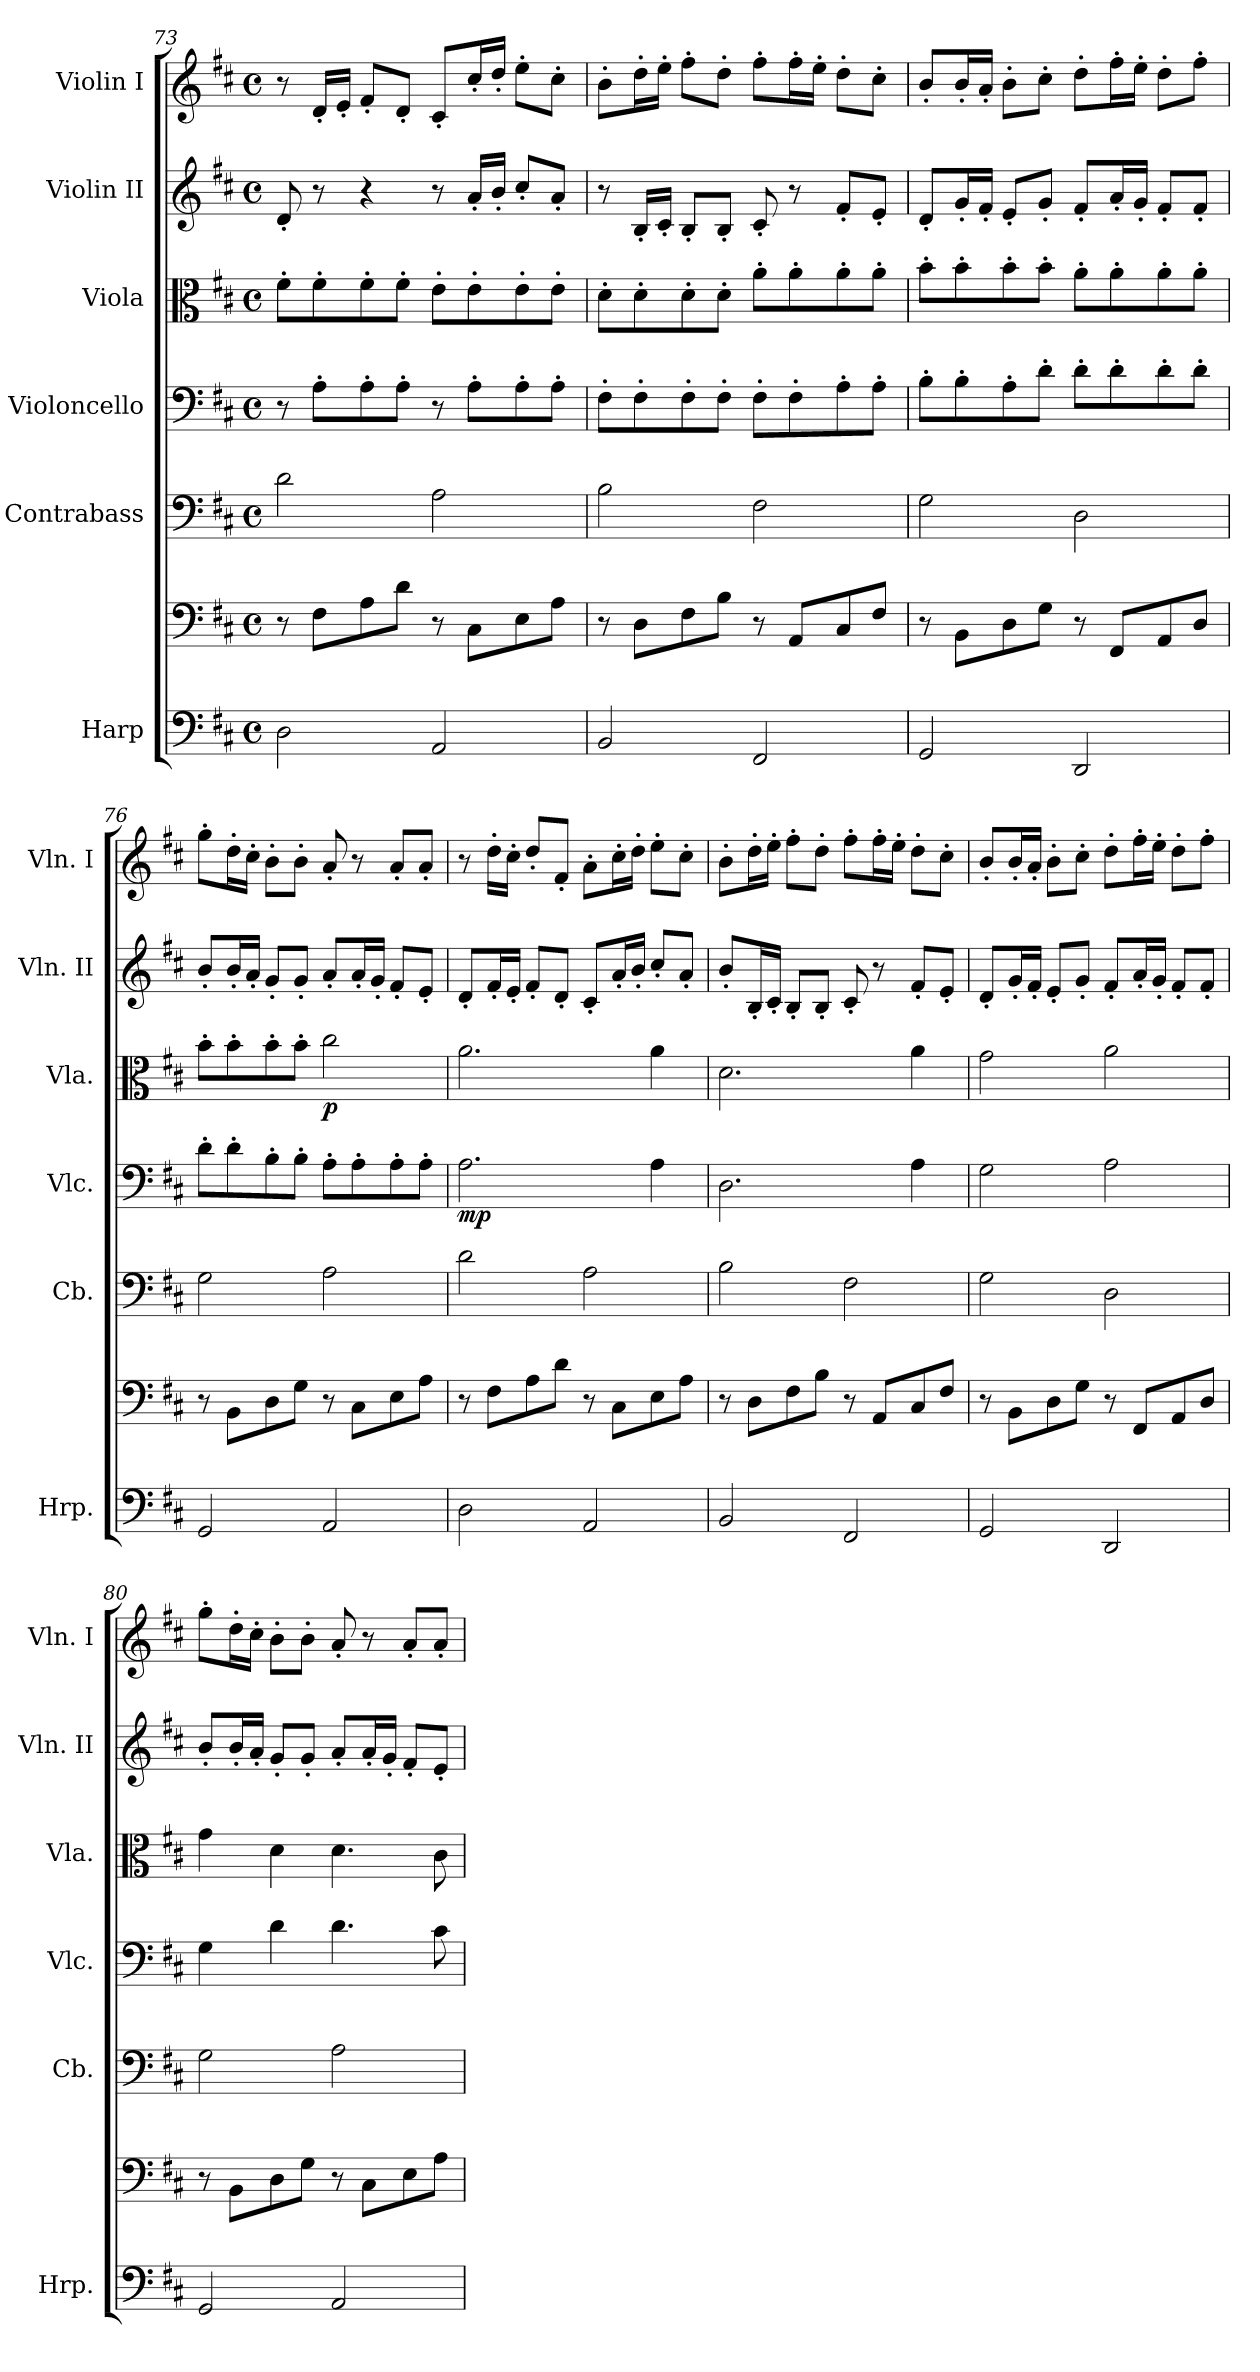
**kern	**kern	**kern	**kern	**dynam	**kern	**dynam	**kern	**kern
*part6	*part6	*part5	*part4	*part4	*part3	*part3	*part2	*part1
*staff7	*staff6	*staff5	*staff4	*staff4	*staff3	*staff3	*staff2	*staff1
*I"Harp	*	*I"Contrabass	*I"Violoncello	*	*I"Viola	*	*I"Violin II	*I"Violin I
*I'Hrp.	*	*I'Cb.	*I'Vlc.	*	*I'Vla.	*	*I'Vln. II	*I'Vln. I
*clefF4	*clefF4	*clefF4	*clefF4	*	*clefC3	*	*clefG2	*clefG2
*	*	*ITrd7c12	*	*	*	*	*	*
*k[f#c#]	*k[f#c#]	*k[f#c#]	*k[f#c#]	*	*k[f#c#]	*	*k[f#c#]	*k[f#c#]
*M4/4	*M4/4	*M4/4	*M4/4	*	*M4/4	*	*M4/4	*M4/4
*met(c)	*met(c)	*met(c)	*met(c)	*	*met(c)	*	*met(c)	*met(c)
=73	=73	=73	=73	=73	=73	=73	=73	=73
2D\	8r	2D\	8r	.	8f#'\L	.	8d'/	8r
.	8F#\L	.	8A'\L	.	8f#'\	.	8r	16d'/LL
.	.	.	.	.	.	.	.	16e'/JJ
.	8A\	.	8A'\	.	8f#'\	.	4r	8f#'/L
.	8d\J	.	8A'\J	.	8f#'\J	.	.	8d'/J
2AA/	8r	2AA\	8r	.	8e'\L	.	8r	8c#'/L
.	8C#\L	.	8A'\L	.	8e'\	.	16a'/LL	16cc#'/L
.	.	.	.	.	.	.	16b'/JJ	16dd'/JJ
.	8E\	.	8A'\	.	8e'\	.	8cc#'/L	8ee'\L
.	8A\J	.	8A'\J	.	8e'\J	.	8a'/J	8cc#'\J
=74	=74	=74	=74	=74	=74	=74	=74	=74
2BB/	8r	2BB\	8F#'\L	.	8d'\L	.	8r	8b'\L
.	8D\L	.	8F#'\	.	8d'\	.	16B'/LL	16dd'\L
.	.	.	.	.	.	.	16c#'/JJ	16ee'\JJ
.	8F#\	.	8F#'\	.	8d'\	.	8B'/L	8ff#'\L
.	8B\J	.	8F#'\J	.	8d'\J	.	8B'/J	8dd'\J
2FF#/	8r	2FF#\	8F#'\L	.	8a'\L	.	8c#'/	8ff#'\L
.	8AA/L	.	8F#'\	.	8a'\	.	8r	16ff#'\L
.	.	.	.	.	.	.	.	16ee'\JJ
.	8C#/	.	8A'\	.	8a'\	.	8f#'/L	8dd'\L
.	8F#/J	.	8A'\J	.	8a'\J	.	8e'/J	8cc#'\J
=75	=75	=75	=75	=75	=75	=75	=75	=75
2GG/	8r	2GG\	8B'\L	.	8b'\L	.	8d'/L	8b'/L
.	8BB\L	.	8B'\	.	8b'\	.	16g'/L	16b'/L
.	.	.	.	.	.	.	16f#'/JJ	16a'/JJ
.	8D\	.	8A'\	.	8b'\	.	8e'/L	8b'\L
.	8G\J	.	8d'\J	.	8b'\J	.	8g'/J	8cc#'\J
2DD/	8r	2DD\	8d'\L	.	8a'\L	.	8f#'/L	8dd'\L
.	8FF#/L	.	8d'\	.	8a'\	.	16a'/L	16ff#'\L
.	.	.	.	.	.	.	16g'/JJ	16ee'\JJ
.	8AA/	.	8d'\	.	8a'\	.	8f#'/L	8dd'\L
.	8D/J	.	8d'\J	.	8a'\J	.	8f#'/J	8ff#'\J
=76	=76	=76	=76	=76	=76	=76	=76	=76
2GG/	8r	2GG\	8d'\L	.	8b'\L	.	8b'/L	8gg'\L
.	8BB\L	.	8d'\	.	8b'\	.	16b'/L	16dd'\L
.	.	.	.	.	.	.	16a'/JJ	16cc#'\JJ
.	8D\	.	8B'\	.	8b'\	.	8g'/L	8b'\L
.	8G\J	.	8B'\J	.	8b'\J	.	8g'/J	8b'\J
!	!	!	!	!	!	!LO:DY:b	!	!
2AA/	8r	2AA\	8A'\L	.	2cc#\	p	8a'/L	8a'/
.	8C#\L	.	8A'\	.	.	.	16a'/L	8r
.	.	.	.	.	.	.	16g'/JJ	.
.	8E\	.	8A'\	.	.	.	8f#'/L	8a'/L
.	8A\J	.	8A'\J	.	.	.	8e'/J	8a'/J
!!LO:PB:g=z
=77	=77	=77	=77	=77	=77	=77	=77	=77
!	!	!	!	!LO:DY:b	!	!	!	!
2D\	8r	2D\	2.A\	mp	2.a\	.	8d'/L	8r
.	8F#\L	.	.	.	.	.	16f#'/L	16dd'\LL
.	.	.	.	.	.	.	16e'/JJ	16cc#'\JJ
.	8A\	.	.	.	.	.	8f#'/L	8dd'/L
.	8d\J	.	.	.	.	.	8d'/J	8f#'/J
2AA/	8r	2AA\	.	.	.	.	8c#'/L	8a'\L
.	8C#\L	.	.	.	.	.	16a'/L	16cc#'\L
.	.	.	.	.	.	.	16b'/JJ	16dd'\JJ
.	8E\	.	4A\	.	4a\	.	8cc#'/L	8ee'\L
.	8A\J	.	.	.	.	.	8a'/J	8cc#'\J
=78	=78	=78	=78	=78	=78	=78	=78	=78
2BB/	8r	2BB\	2.D\	.	2.d\	.	8b'/L	8b'\L
.	8D\L	.	.	.	.	.	16B'/L	16dd'\L
.	.	.	.	.	.	.	16c#'/JJ	16ee'\JJ
.	8F#\	.	.	.	.	.	8B'/L	8ff#'\L
.	8B\J	.	.	.	.	.	8B'/J	8dd'\J
2FF#/	8r	2FF#\	.	.	.	.	8c#'/	8ff#'\L
.	8AA/L	.	.	.	.	.	8r	16ff#'\L
.	.	.	.	.	.	.	.	16ee'\JJ
.	8C#/	.	4A\	.	4a\	.	8f#'/L	8dd'\L
.	8F#/J	.	.	.	.	.	8e'/J	8cc#'\J
=79	=79	=79	=79	=79	=79	=79	=79	=79
2GG/	8r	2GG\	2G\	.	2g\	.	8d'/L	8b'/L
.	8BB\L	.	.	.	.	.	16g'/L	16b'/L
.	.	.	.	.	.	.	16f#'/JJ	16a'/JJ
.	8D\	.	.	.	.	.	8e'/L	8b'\L
.	8G\J	.	.	.	.	.	8g'/J	8cc#'\J
2DD/	8r	2DD\	2A\	.	2a\	.	8f#'/L	8dd'\L
.	8FF#/L	.	.	.	.	.	16a'/L	16ff#'\L
.	.	.	.	.	.	.	16g'/JJ	16ee'\JJ
.	8AA/	.	.	.	.	.	8f#'/L	8dd'\L
.	8D/J	.	.	.	.	.	8f#'/J	8ff#'\J
=80	=80	=80	=80	=80	=80	=80	=80	=80
2GG/	8r	2GG\	4G\	.	4g\	.	8b'/L	8gg'\L
.	8BB\L	.	.	.	.	.	16b'/L	16dd'\L
.	.	.	.	.	.	.	16a'/JJ	16cc#'\JJ
.	8D\	.	4d\	.	4d\	.	8g'/L	8b'\L
.	8G\J	.	.	.	.	.	8g'/J	8b'\J
2AA/	8r	2AA\	4.d\	.	4.d\	.	8a'/L	8a'/
.	8C#\L	.	.	.	.	.	16a'/L	8r
.	.	.	.	.	.	.	16g'/JJ	.
.	8E\	.	.	.	.	.	8f#'/L	8a'/L
.	8A\J	.	8c#\	.	8c#\	.	8e'/J	8a'/J
=	=	=	=	=	=	=	=	=
*-	*-	*-	*-	*-	*-	*-	*-	*-
